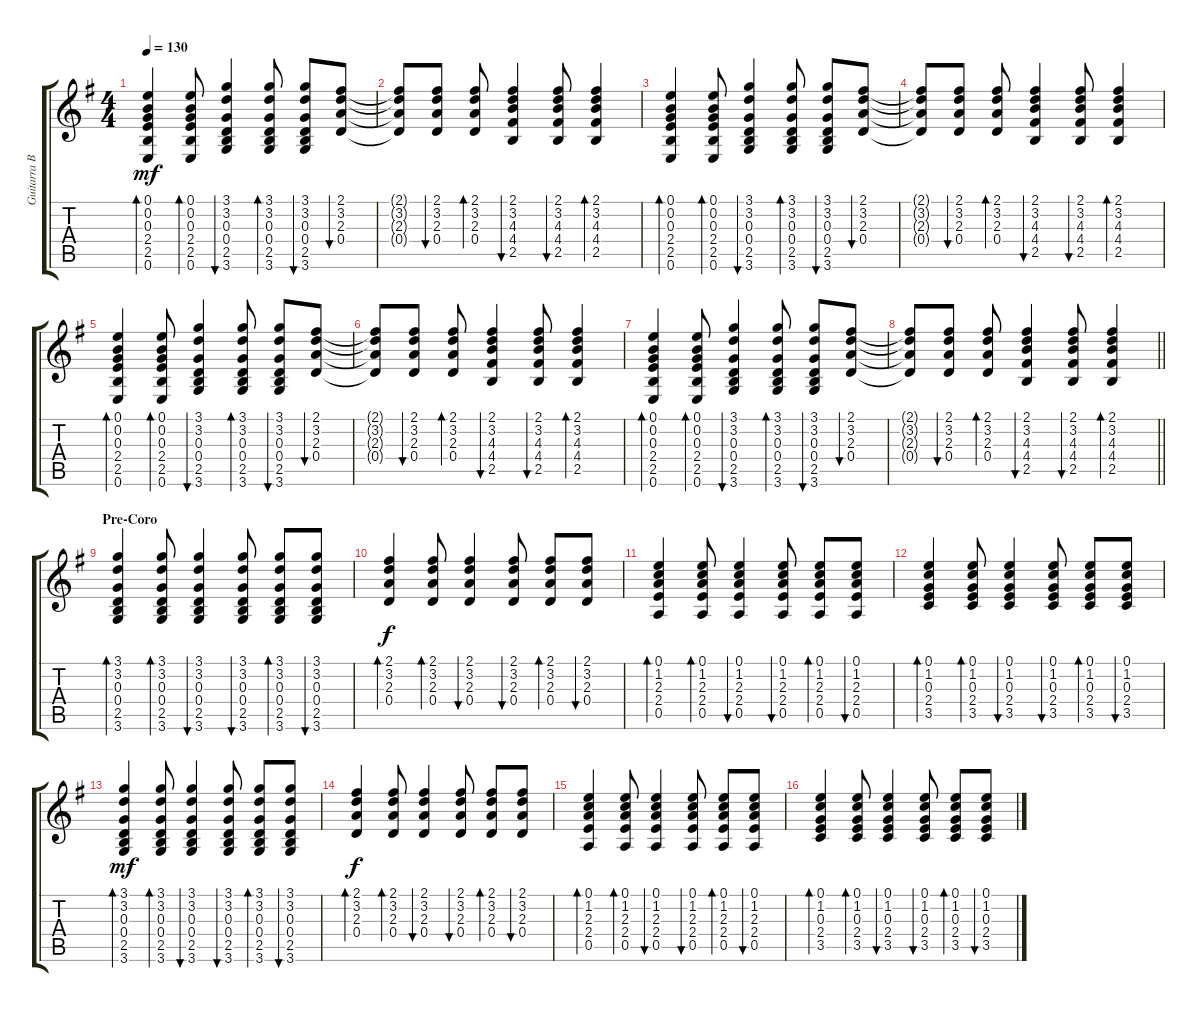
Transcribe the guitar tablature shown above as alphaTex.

\track ("Guitarra Base" "Guitarra B") {instrument electricguitarclean}
\staff {score tabs}
\tuning (E4 B3 G3 D3 A2 E2) {hide}
\ts (4 4)
\tempo 130
\clef g2
\ks g
(0.1 0.2 0.3 2.4 2.5 0.6).4{bd 60 dy mf} (0.1 0.2 0.3 2.4 2.5 0.6).8{bd 60} (3.1 3.2 0.3 0.4 2.5 3.6).4{bu 60} (3.1 3.2 0.3 0.4 2.5 3.6).8{bd 30} (3.1 3.2 0.3 0.4 2.5 3.6).8{bu 60} (2.1 3.2 2.3 0.4).8{bu 30} |
(2.1{t} 3.2{t} 2.3{t} 0.4{t}).8 (2.1 3.2 2.3 0.4).8{bu 30} (2.1 3.2 2.3 0.4).8{bd 30} (2.1 3.2 4.3 4.4 2.5).4{bu 30} (2.1 3.2 4.3 4.4 2.5).8{bu 30} (2.1 3.2 4.3 4.4 2.5).4{bd 30} |
(0.1 0.2 0.3 2.4 2.5 0.6).4{bd 60} (0.1 0.2 0.3 2.4 2.5 0.6).8{bd 60} (3.1 3.2 0.3 0.4 2.5 3.6).4{bu 60} (3.1 3.2 0.3 0.4 2.5 3.6).8{bd 30} (3.1 3.2 0.3 0.4 2.5 3.6).8{bu 60} (2.1 3.2 2.3 0.4).8{bu 30} |
(2.1{t} 3.2{t} 2.3{t} 0.4{t}).8 (2.1 3.2 2.3 0.4).8{bu 30} (2.1 3.2 2.3 0.4).8{bd 30} (2.1 3.2 4.3 4.4 2.5).4{bu 30} (2.1 3.2 4.3 4.4 2.5).8{bu 30} (2.1 3.2 4.3 4.4 2.5).4{bd 30} |
(0.1 0.2 0.3 2.4 2.5 0.6).4{bd 60} (0.1 0.2 0.3 2.4 2.5 0.6).8{bd 60} (3.1 3.2 0.3 0.4 2.5 3.6).4{bu 60} (3.1 3.2 0.3 0.4 2.5 3.6).8{bd 30} (3.1 3.2 0.3 0.4 2.5 3.6).8{bu 60} (2.1 3.2 2.3 0.4).8{bu 30} |
(2.1{t} 3.2{t} 2.3{t} 0.4{t}).8 (2.1 3.2 2.3 0.4).8{bu 30} (2.1 3.2 2.3 0.4).8{bd 30} (2.1 3.2 4.3 4.4 2.5).4{bu 30} (2.1 3.2 4.3 4.4 2.5).8{bu 30} (2.1 3.2 4.3 4.4 2.5).4{bd 30} |
(0.1 0.2 0.3 2.4 2.5 0.6).4{bd 60} (0.1 0.2 0.3 2.4 2.5 0.6).8{bd 60} (3.1 3.2 0.3 0.4 2.5 3.6).4{bu 60} (3.1 3.2 0.3 0.4 2.5 3.6).8{bd 30} (3.1 3.2 0.3 0.4 2.5 3.6).8{bu 60} (2.1 3.2 2.3 0.4).8{bu 30} |
\barLineRight lightlight
(2.1{t} 3.2{t} 2.3{t} 0.4{t}).8 (2.1 3.2 2.3 0.4).8{bu 30} (2.1 3.2 2.3 0.4).8{bd 30} (2.1 3.2 4.3 4.4 2.5).4{bu 30} (2.1 3.2 4.3 4.4 2.5).8{bu 30} (2.1 3.2 4.3 4.4 2.5).4{bd 30} |
\section ("" "Pre-Coro")
(3.1 3.2 0.3 0.4 2.5 3.6).4{bd 30} (3.1 3.2 0.3 0.4 2.5 3.6).8{bd 30} (3.1 3.2 0.3 0.4 2.5 3.6).4{bu 30} (3.1 3.2 0.3 0.4 2.5 3.6).8{bu 30} (3.1 3.2 0.3 0.4 2.5 3.6).8{bd 30} (3.1 3.2 0.3 0.4 2.5 3.6).8{bu 30} |
(2.1 3.2 2.3 0.4).4{bd 30 dy f} (2.1 3.2 2.3 0.4).8{bd 30} (2.1 3.2 2.3 0.4).4{bu 30} (2.1 3.2 2.3 0.4).8{bu 30} (2.1 3.2 2.3 0.4).8{bd 30} (2.1 3.2 2.3 0.4).8{bu 30} |
(0.1 1.2 2.3 2.4 0.5).4{bd 30} (0.1 1.2 2.3 2.4 0.5).8{bd 30} (0.1 1.2 2.3 2.4 0.5).4{bu 30} (0.1 1.2 2.3 2.4 0.5).8{bu 30} (0.1 1.2 2.3 2.4 0.5).8{bd 30} (0.1 1.2 2.3 2.4 0.5).8{bu 30} |
(0.1 1.2 0.3 2.4 3.5).4{bd 30} (0.1 1.2 0.3 2.4 3.5).8{bd 30} (0.1 1.2 0.3 2.4 3.5).4{bu 30} (0.1 1.2 0.3 2.4 3.5).8{bu 30} (0.1 1.2 0.3 2.4 3.5).8{bd 30} (0.1 1.2 0.3 2.4 3.5).8{bu 30} |
(3.1 3.2 0.3 0.4 2.5 3.6).4{bd 30 dy mf} (3.1 3.2 0.3 0.4 2.5 3.6).8{bd 30} (3.1 3.2 0.3 0.4 2.5 3.6).4{bu 30} (3.1 3.2 0.3 0.4 2.5 3.6).8{bu 30} (3.1 3.2 0.3 0.4 2.5 3.6).8{bd 30} (3.1 3.2 0.3 0.4 2.5 3.6).8{bu 30} |
(2.1 3.2 2.3 0.4).4{bd 30 dy f} (2.1 3.2 2.3 0.4).8{bd 30} (2.1 3.2 2.3 0.4).4{bu 30} (2.1 3.2 2.3 0.4).8{bu 30} (2.1 3.2 2.3 0.4).8{bd 30} (2.1 3.2 2.3 0.4).8{bu 30} |
(0.1 1.2 2.3 2.4 0.5).4{bd 30} (0.1 1.2 2.3 2.4 0.5).8{bd 30} (0.1 1.2 2.3 2.4 0.5).4{bu 30} (0.1 1.2 2.3 2.4 0.5).8{bu 30} (0.1 1.2 2.3 2.4 0.5).8{bd 30} (0.1 1.2 2.3 2.4 0.5).8{bu 30} |
(0.1 1.2 0.3 2.4 3.5).4{bd 30} (0.1 1.2 0.3 2.4 3.5).8{bd 30} (0.1 1.2 0.3 2.4 3.5).4{bu 30} (0.1 1.2 0.3 2.4 3.5).8{bu 30} (0.1 1.2 0.3 2.4 3.5).8{bd 30} (0.1 1.2 0.3 2.4 3.5).8{bu 30}
